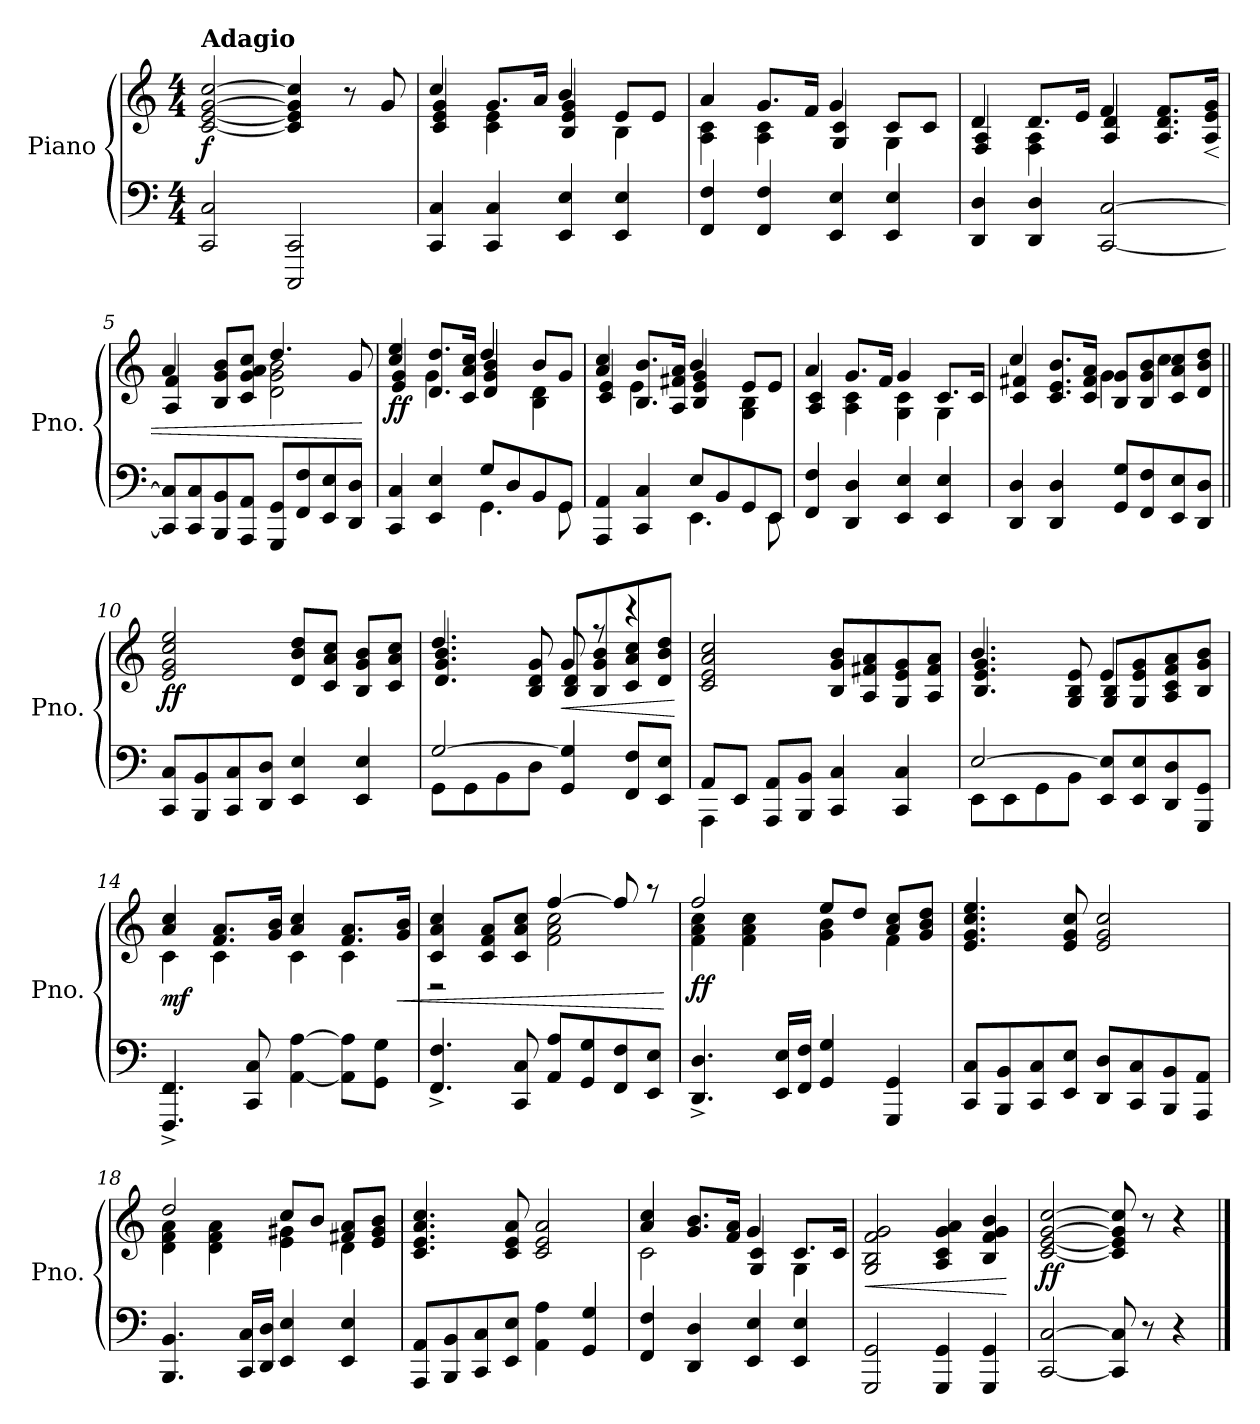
**kern	**kern	**dynam
*part1	*part1	*part1
*staff2	*staff1	*staff1/2
*I"Piano	*	*
*I'Pno.	*	*
*clefF4	*clefG2	*
*k[]	*k[]	*
*M4/4	*M4/4	*
=1	=1	=1
!	!LO:TX:a:B:t=Adagio	!
!	!	!LO:DY:b
2CC/ 2C/	[2c/ [2e/ [2g/ [2cc/	f
2CCC/ 2CC/	4c/] 4e/] 4g/] 4cc/]	.
.	8r	.
.	8g/	.
=2	=2	=2
*	*^	*
4CC/ 4C/	4cc/	4c/ 4e/ 4g/	.
4CC/ 4C/	8.g/L	4c\ 4e\	.
.	16a/Jk	.	.
4EE/ 4E/	4b/	4B/ 4e/ 4g/	.
4EE/ 4E/	8e/L	4B\	.
.	8e/J	.	.
=3	=3	=3	=3
4FF/ 4F/	4a/	4A\ 4c\	.
4FF/ 4F/	8.g/L	4A\ 4c\	.
.	16f/Jk	.	.
4EE/ 4E/	4g/	4G/ 4c/	.
4EE/ 4E/	8c/L	4G\	.
.	8c/J	.	.
=4	=4	=4	=4
4DD/ 4D/	4d/	4F/ 4A/	.
4DD/ 4D/	8.d/L	4F\ 4A\	.
.	16e/Jk	.	.
[2CC/ [2C/	4f/	4A/ 4d/	.
.	8.A/ 8.d/ 8.f/L	4ryy	.
!	!	!	!LO:HP:b
.	16A/ 16e/ 16g/Jk	.	<
=5	=5	=5	=5
8CC/] 8C/]L	4a/	4A/ 4f/	.
8CC/ 8C/	.	.	.
8BBB/ 8BB/	8B/ 8g/ 8b/L	4ryy	.
8AAA/ 8AA/J	8c/ 8g/ 8a/ 8cc/J	.	.
8GGG/ 8GG/L	4.dd/	2d\ 2g\ 2b\	.
8FF/ 8F/	.	.	.
8EE/ 8E/	.	.	.
8DD/ 8D/J	8g/	.	.
*	*v	*v	*
.	.	[
=6	=6	=6
*^	*^	*
!	!	!	!	!LO:DY:b
4CC/ 4C/	2ryy	4cc/ 4ee/	4e/ 4g/	ff
4EE/ 4E/	.	8.d/ 8.dd/L	4g\	.
.	.	16c/ 16a/ 16cc/Jk	.	.
8G/L	4.GG\	4dd/	4d/ 4g/ 4b/	.
8D/	.	.	.	.
8BB/	.	8b/L	4B\ 4d\	.
8GG/J	8GG\	8g/J	.	.
=7	=7	=7	=7	=7
4AAA/ 4AA/	2ryy	4a/ 4cc/	4c/ 4e/	.
4CC/ 4C/	.	8.B/ 8.b/L	4e\	.
.	.	16A/ 16f#X/ 16a/Jk	.	.
8E/L	4.EE\	4b/	4B/ 4e/ 4g/	.
8BB/	.	.	.	.
8GG/	.	8e/L	4G\ 4B\	.
8EE/J	8EE\	8e/J	.	.
*v	*v	*	*	*
=8	=8	=8	=8
4FF/ 4F/	4a/	4A/ 4c/	.
4DD/ 4D/	8.g/L	4A\ 4c\	.
.	16f/Jk	.	.
4EE/ 4E/	4g/	4G\ 4c\	.
4EE/ 4E/	8.c/L	4G\	.
.	16c/Jk	.	.
=9	=9	=9	=9
4DD/ 4D/	4cc/	4c/ 4f#X/	.
4DD/ 4D/	8.c/ 8.e/ 8.b/L	4ryy	.
.	16c/ 16f#/ 16a/Jk	.	.
8GG/ 8G/L	8B/ 8g/L	4g<\	.
8FF/ 8F/	8B/ 8g/ 8b/	.	.
8EE/ 8E/	8c/ 8a/ 8cc/	4cc\	.
8DD/ 8D/J	8d/ 8b/ 8dd/J	.	.
*	*v	*v	*
=10||	=10||	=10||
!	!	!LO:DY:b
8CC/ 8C/L	2e/ 2g/ 2cc/ 2ee/	ff
8BBB/ 8BB/	.	.
8CC/ 8C/	.	.
8DD/ 8D/J	.	.
4EE/ 4E/	8d/ 8b/ 8dd/L	.
.	8c/ 8a/ 8cc/J	.
4EE/ 4E/	8B/ 8g/ 8b/L	.
.	8c/ 8a/ 8cc/J	.
=11	=11	=11
*^	*^	*
[2G/	8GG\L	4.dd/	4.d/ 4.g/ 4.b/	.
.	8GG\	.	.	.
.	8BB\	.	.	.
.	8D\J	8B/ 8d/ 8g/	8ryy	.
!	!	!	!	!LO:HP:b
4GG/ 4G/]	2ryy	8g/	8B/ 8d/L	<
.	.	8r	8B/ 8g/ 8b/	.
8FF/ 8F/L	.	4r	8c/ 8a/ 8cc/	.
8EE/ 8E/J	.	.	8d/ 8b/ 8dd/J	.
*v	*v	*	*	*
*	*v	*v	*
.	.	[
=12	=12	=12
*^	*	*
8AA/L	4AAA\	2c/ 2e/ 2a/ 2cc/	.
8EE/J	.	.	.
8AAA/ 8AA/L	2.ryy	.	.
8BBB/ 8BB/J	.	.	.
4CC/ 4C/	.	8B/ 8g/ 8b/L	.
.	.	8A/ 8f#X/ 8a/	.
4CC/ 4C/	.	8G/ 8e/ 8g/	.
.	.	8A/ 8f#/ 8a/J	.
=13	=13	=13	=13
*	*	*^	*
[2E/	8EE\L	4.b/	4.B/ 4.e/ 4.g/	.
.	8EE\	.	.	.
.	8GG\	.	.	.
.	8BB\J	8G/ 8B/ 8e/	8ryy	.
8EE/ 8E/]L	2ryy	4e/	8G/ 8B/L	.
8EE/ 8E/	.	.	8G/ 8e/ 8g/	.
8DD/ 8D/	.	4ryy	8A/ 8c/ 8f/ 8a/	.
8GGG/ 8GG/J	.	.	8B/ 8g/ 8b/J	.
*v	*v	*	*	*
=14	=14	=14	=14
!	!	!	!LO:DY:b
4.FFF/^ 4.FF/^	4a/ 4cc/	4c\	mf
.	8.f/ 8.a/L	4c\	.
8CC/ 8C/	.	.	.
.	16g/ 16b/Jk	.	.
[4AA\ [4A\	4a/ 4cc/	4c\	.
8AA\] 8A\]L	8.f/ 8.a/L	4c\	.
8GG\ 8G\J	.	.	.
!	!	!	!LO:HP:b
.	16g/ 16b/Jk	.	<
=15	=15	=15	=15
4.FF/^ 4.F/^	4c/ 4a/ 4cc/	2r	.
.	8c/ 8f/ 8a/L	.	.
8CC/ 8C/	8c/ 8a/ 8cc/J	.	.
8AA/ 8A/L	[4ff/	2f\ 2a\ 2cc\	.
8GG/ 8G/	.	.	.
8FF/ 8F/	8ff/]	.	.
8EE/ 8E/J	8r	.	.
*	*v	*v	*
.	.	[
=16	=16	=16
*	*^	*
!	!	!	!LO:DY:b
4.DD/^ 4.D/^	2ff/	4f\ 4a\ 4cc\	ff
.	.	4f\ 4a\ 4cc\	.
16EE/ 16E/LL	.	.	.
16FF/ 16F/JJ	.	.	.
4GG/ 4G/	8ee/L	4g\ 4b\	.
.	8dd/J	.	.
4GGG/ 4GG/	8a/ 8cc/L	4f\	.
.	8g/ 8b/ 8dd/J	.	.
*	*v	*v	*
=17	=17	=17
8CC/ 8C/L	4.e/ 4.g/ 4.cc/ 4.ee/	.
8BBB/ 8BB/	.	.
8CC/ 8C/	.	.
8EE/ 8E/J	8e/ 8g/ 8cc/	.
8DD/ 8D/L	2e/ 2g/ 2cc/	.
8CC/ 8C/	.	.
8BBB/ 8BB/	.	.
8AAA/ 8AA/J	.	.
=18	=18	=18
*	*^	*
4.BBB/ 4.BB/	2dd/	4d\ 4f\ 4a\	.
.	.	4d\ 4f\ 4a\	.
16CC/ 16C/LL	.	.	.
16DD/ 16D/JJ	.	.	.
4EE/ 4E/	8cc/L	4e\ 4g#X\	.
.	8b/J	.	.
4EE/ 4E/	8f#X/ 8a/L	4d\	.
.	8e/ 8g#/ 8b/J	.	.
*	*v	*v	*
=19	=19	=19
8AAA/ 8AA/L	4.c/ 4.e/ 4.a/ 4.cc/	.
8BBB/ 8BB/	.	.
8CC/ 8C/	.	.
8EE/ 8E/J	8c/ 8e/ 8a/	.
4AA\ 4A\	2c/ 2e/ 2a/	.
4GG/ 4G/	.	.
=20	=20	=20
*	*^	*
4FF/ 4F/	4a/ 4cc/	2c\	.
4DD/ 4D/	8.g/ 8.b/L	.	.
.	16f/ 16a/Jk	.	.
4EE/ 4E/	4g/	4G/ 4c/	.
4EE/ 4E/	8.c/L	4G\	.
.	16c/Jk	.	.
*	*v	*v	*
=21	=21	=21
!	!	!LO:HP:b
2GGG/ 2GG/	2G/ 2B/ 2f/ 2g/	<
4GGG/ 4GG/	4A/ 4c/ 4g/ 4a/	.
4GGG/ 4GG/	4B/ 4f/ 4g/ 4b/	.
.	.	[
=22	=22	=22
!	!	!LO:DY:b
[2CC/ [2C/	[2c/ [2e/ [2g/ [2cc/	ff
8CC/] 8C/]	8c/] 8e/] 8g/] 8cc/]	.
8r	8r	.
4r	4r	.
==	==	==
*-	*-	*-
